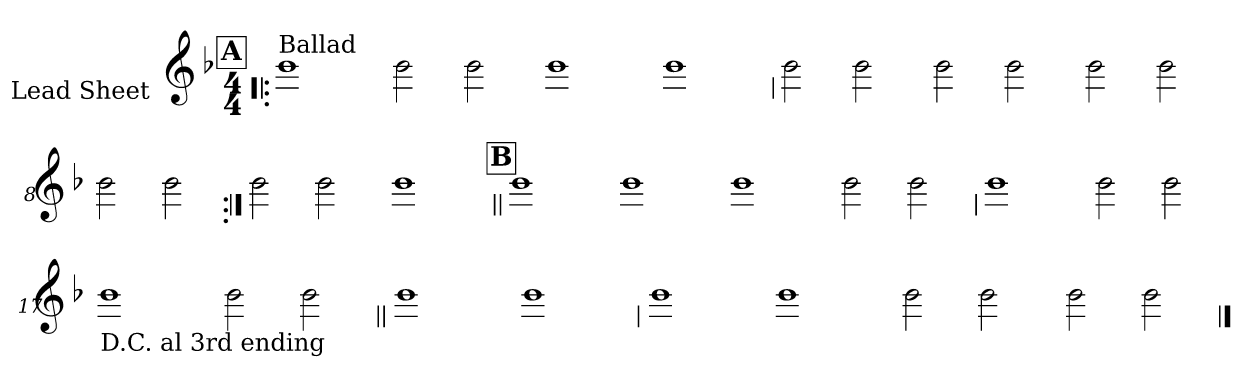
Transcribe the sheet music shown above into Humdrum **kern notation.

**kern
*part1
*staff1
*I"Lead Sheet
*stria0
*clefG2
*k[b-]
*F:
*M4/4
!!LO:REH:place=s1:a:t=A
=1!|:
!LO:TX:a:t=Ballad
1b-
=2-
2b-
2b-
=3-
1b-
=4-
1b-
!!LO:LB:g=z
=5
2b-
2b-
=6-
2b-
2b-
=7-
2b-
2b-
=8-
2b-
2b-
!!LO:LB:g=z
=9:|!
2b-
2b-
=10-
1b-
!!LO:LB:g=z
!!LO:REH:place=s1:a:t=B
=11||
1b-
=12-
1b-
=13-
1b-
=14-
2b-
2b-
!!LO:LB:g=z
=15
1b-
=16-
2b-
2b-
=17-
!LO:TX:b:t=D.C. al 3rd ending
1b-
=18-
2b-
2b-
!!LO:LB:g=z
=19||
1b-
=20-
1b-
!!LO:LB:g=z
=21
1b-
=22-
1b-
=23-
2b-
2b-
=24-
2b-
2b-
==
*-
